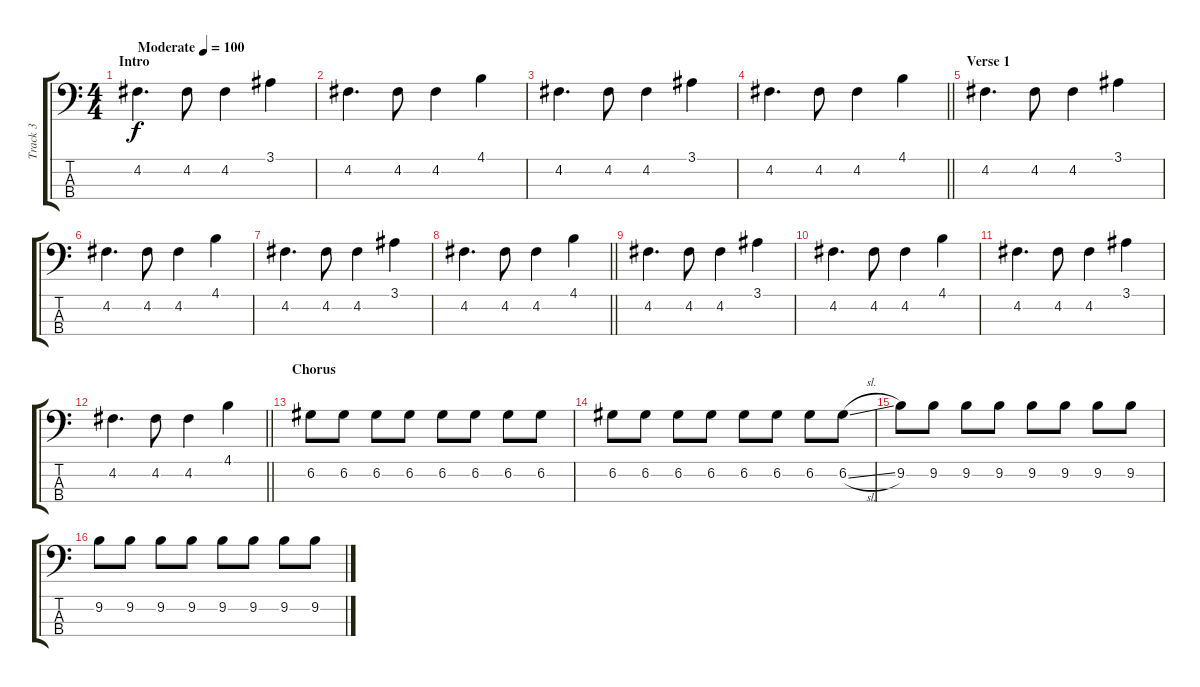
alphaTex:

\track ("Track 3" "Track 3") {instrument electricbassfinger}
\staff {score tabs}
\tuning (G2 D2 A1 E1) {hide}
\ts (4 4)
\section ("" "Intro")
\tempo (100 "Moderate")
\clef f4
\ks c
4.2.4{d dy f instrument electricbassfinger} 4.2.8 4.2.4 3.1.4 |
4.2.4{d} 4.2.8 4.2.4 4.1.4 |
4.2.4{d} 4.2.8 4.2.4 3.1.4 |
\barLineRight lightlight
4.2.4{d} 4.2.8 4.2.4 4.1.4 |
\section ("" "Verse 1")
4.2.4{d} 4.2.8 4.2.4 3.1.4 |
4.2.4{d} 4.2.8 4.2.4 4.1.4 |
4.2.4{d} 4.2.8 4.2.4 3.1.4 |
\barLineRight lightlight
4.2.4{d} 4.2.8 4.2.4 4.1.4 |
4.2.4{d} 4.2.8 4.2.4 3.1.4 |
4.2.4{d} 4.2.8 4.2.4 4.1.4 |
4.2.4{d} 4.2.8 4.2.4 3.1.4 |
\barLineRight lightlight
4.2.4{d} 4.2.8 4.2.4 4.1.4 |
\section ("" "Chorus")
6.2.8 6.2.8 6.2.8 6.2.8 6.2.8 6.2.8 6.2.8 6.2.8 |
6.2.8 6.2.8 6.2.8 6.2.8 6.2.8 6.2.8 6.2.8 6.2{sl}.8 |
9.2.8 9.2.8 9.2.8 9.2.8 9.2.8 9.2.8 9.2.8 9.2.8 |
9.2.8 9.2.8 9.2.8 9.2.8 9.2.8 9.2.8 9.2.8 9.2.8
